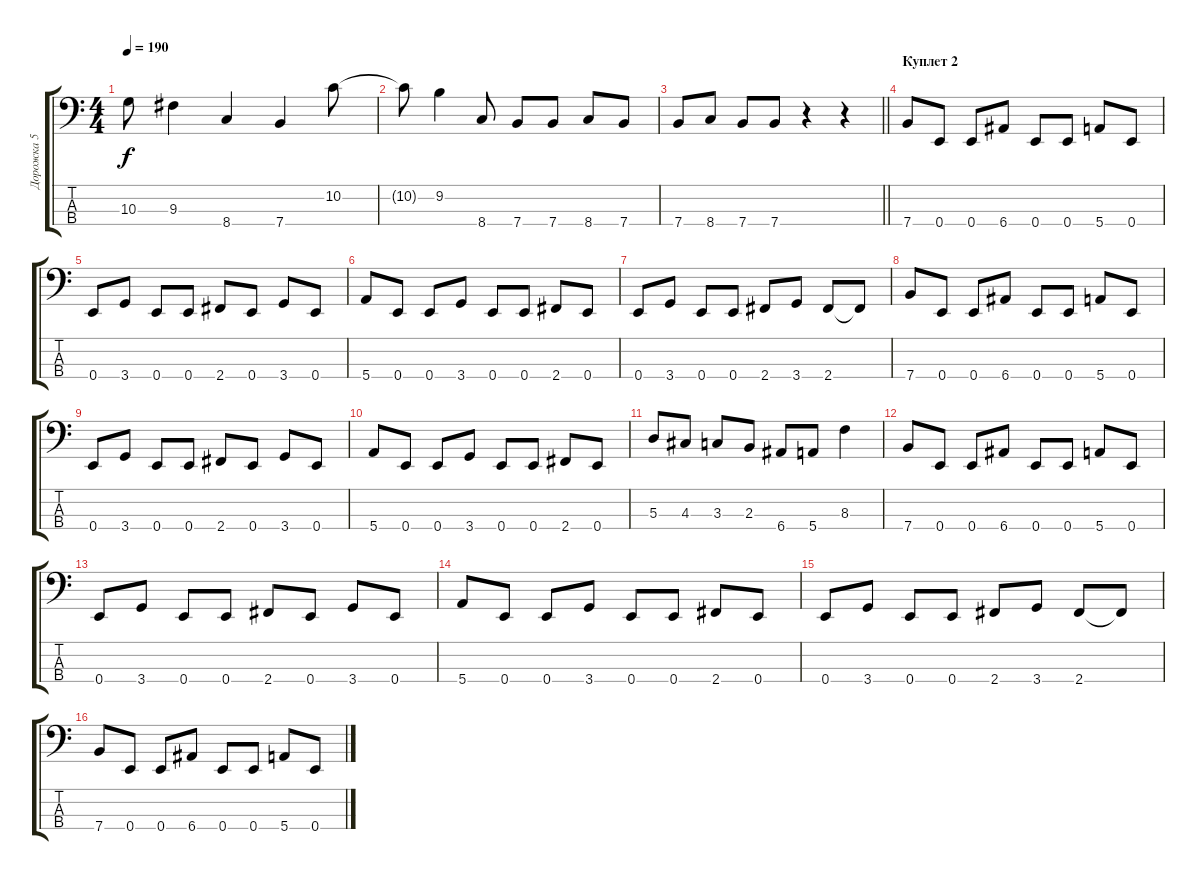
\track ("Дорожка 5" "Дорожка 5") {instrument electricbasspick}
\staff {score tabs}
\tuning (G2 D2 A1 E1) {hide}
\ts (4 4)
\tempo 190
\clef f4
\ks c
10.3{t}.8{dy f} 9.3.4 8.4.4 7.4.4 10.2.8 |
10.2{t}.8 9.2.4 8.4.8 7.4.8 7.4.8 8.4.8 7.4.8 |
\barLineRight lightlight
7.4.8 8.4.8 7.4.8 7.4.8 r.4 r.4 |
\section ("" "Куплет 2")
7.4.8 0.4.8 0.4.8 6.4.8 0.4.8 0.4.8 5.4.8 0.4.8 |
0.4.8 3.4.8 0.4.8 0.4.8 2.4.8 0.4.8 3.4.8 0.4.8 |
5.4.8 0.4.8 0.4.8 3.4.8 0.4.8 0.4.8 2.4.8 0.4.8 |
0.4.8 3.4.8 0.4.8 0.4.8 2.4.8 3.4.8 2.4.8 2.4{t}.8 |
7.4.8 0.4.8 0.4.8 6.4.8 0.4.8 0.4.8 5.4.8 0.4.8 |
0.4.8 3.4.8 0.4.8 0.4.8 2.4.8 0.4.8 3.4.8 0.4.8 |
5.4.8 0.4.8 0.4.8 3.4.8 0.4.8 0.4.8 2.4.8 0.4.8 |
5.3.8 4.3.8 3.3.8 2.3.8 6.4.8 5.4.8 8.3.4 |
7.4.8 0.4.8 0.4.8 6.4.8 0.4.8 0.4.8 5.4.8 0.4.8 |
0.4.8 3.4.8 0.4.8 0.4.8 2.4.8 0.4.8 3.4.8 0.4.8 |
5.4.8 0.4.8 0.4.8 3.4.8 0.4.8 0.4.8 2.4.8 0.4.8 |
0.4.8 3.4.8 0.4.8 0.4.8 2.4.8 3.4.8 2.4.8 2.4{t}.8 |
7.4.8 0.4.8 0.4.8 6.4.8 0.4.8 0.4.8 5.4.8 0.4.8
